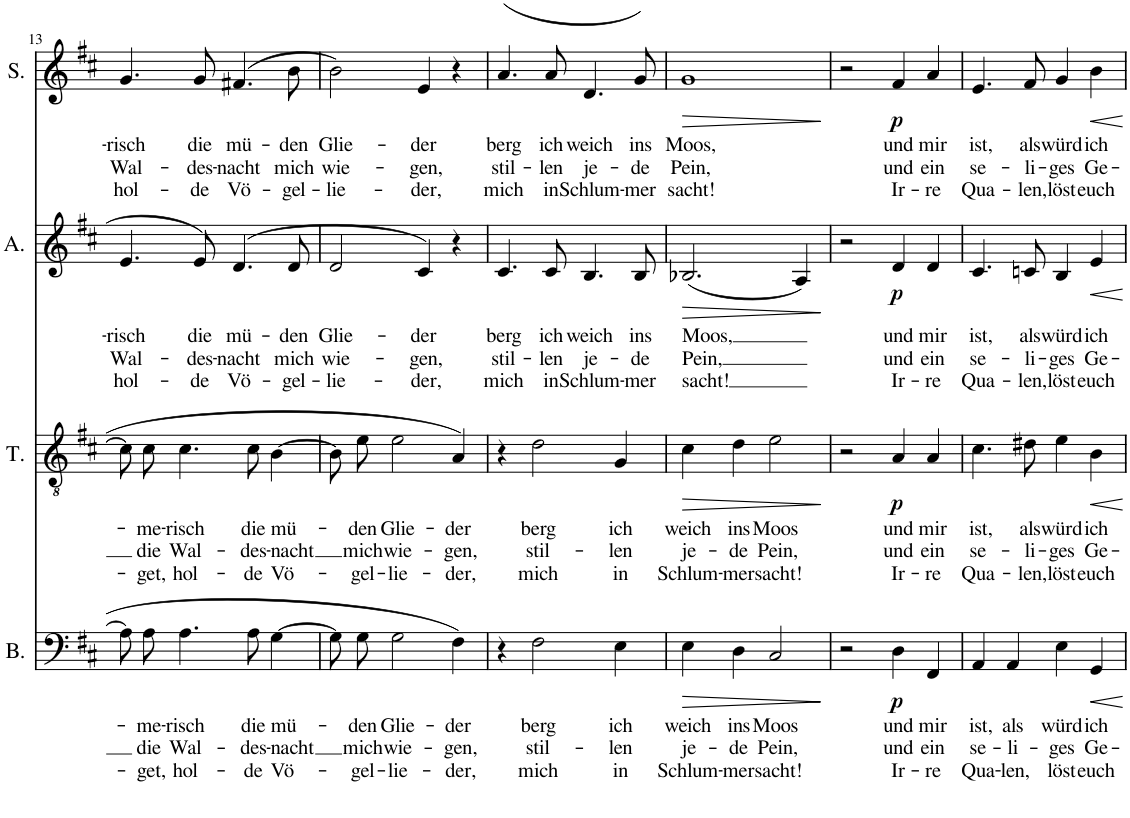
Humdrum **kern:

**kern	**text	**text	**text	**dynam	**kern	**text	**text	**text	**dynam	**kern	**text	**text	**text	**dynam	**kern	**text	**text	**text	**dynam
*part4	*part4	*part4	*part4	*part4	*part3	*part3	*part3	*part3	*part3	*part2	*part2	*part2	*part2	*part2	*part1	*part1	*part1	*part1	*part1
*staff4	*staff4	*staff4	*staff4	*staff4	*staff3	*staff3	*staff3	*staff3	*staff3	*staff2	*staff2	*staff2	*staff2	*staff2	*staff1	*staff1	*staff1	*staff1	*staff1
*I"B.	*	*	*	*	*I"T.	*	*	*	*	*I"A.	*	*	*	*	*I"S.	*	*	*	*
*I'B.	*	*	*	*	*I'T.	*	*	*	*	*I'A.	*	*	*	*	*I'S.	*	*	*	*
!!LO:PB:g=z
*clefF4	*	*	*	*	*clefGv2	*	*	*	*	*clefG2	*	*	*	*	*clefG2	*	*	*	*
*k[f#c#]	*	*	*	*	*k[f#c#]	*	*	*	*	*k[f#c#]	*	*	*	*	*k[f#c#]	*	*	*	*
*M4/4	*	*	*	*	*M4/4	*	*	*	*	*M4/4	*	*	*	*	*M4/4	*	*	*	*
*met(c)	*	*	*	*	*met(c)	*	*	*	*	*met(c)	*	*	*	*	*met(c)	*	*	*	*
=13	=13	=13	=13	=13	=13	=13	=13	=13	=13	=13	=13	=13	=13	=13	=13	=13	=13	=13	=13
!	!	!	!	!	!	!	!	!	!	!	!LO:LY:b	!LO:LY:b	!LO:LY:b	!	!	!LO:LY:b	!LO:LY:b	!LO:LY:b	!
8A\L]	.	.	.	.	8c#\L]	.	.	.	.	4.e/	-risch	Wal-	hol-	.	4.g/	-risch	Wal-	hol-	.
!	!LO:LY:b	!LO:LY:b	!LO:LY:b	!	!	!LO:LY:b	!LO:LY:b	!LO:LY:b	!	!	!	!	!	!	!	!	!	!	!
8A\J	-me-	die	-get,	.	8c#\J	-me-	die	-get,	.	.	.	.	.	.	.	.	.	.	.
!	!LO:LY:b	!LO:LY:b	!LO:LY:b	!	!	!LO:LY:b	!LO:LY:b	!LO:LY:b	!	!	!	!	!	!	!	!	!	!	!
4.A\	-risch	Wal-	hol-	.	4.c#\	-risch	Wal-	hol-	.	.	.	.	.	.	.	.	.	.	.
!	!	!	!	!	!	!	!	!	!	!	!LO:LY:b	!LO:LY:b	!LO:LY:b	!	!	!LO:LY:b	!LO:LY:b	!LO:LY:b	!
.	.	.	.	.	.	.	.	.	.	8e/	die	-des-	-de	.	8g/	die	-des-	-de	.
!	!	!	!	!	!	!	!	!	!	!	!LO:LY:b	!LO:LY:b	!LO:LY:b	!	!	!LO:LY:b	!LO:LY:b	!LO:LY:b	!
.	.	.	.	.	.	.	.	.	.	(>4.d/	mü-	-nacht	Vö-	.	(4.f#X/	mü-	-nacht	Vö-	.
!	!LO:LY:b	!LO:LY:b	!LO:LY:b	!	!	!LO:LY:b	!LO:LY:b	!LO:LY:b	!	!	!	!	!	!	!	!	!	!	!
8A\	die	-des-	-de	.	8c#\	die	-des-	-de	.	.	.	.	.	.	.	.	.	.	.
!	!LO:LY:b	!LO:LY:b	!LO:LY:b	!	!	!LO:LY:b	!LO:LY:b	!LO:LY:b	!	!	!	!	!	!	!	!	!	!	!
[4G\	mü-	-nacht	Vö-	.	[4B\	mü-	-nacht	Vö-	.	.	.	.	.	.	.	.	.	.	.
!	!	!	!	!	!	!	!	!	!	!	!LO:LY:b	!LO:LY:b	!LO:LY:b	!	!	!LO:LY:b	!LO:LY:b	!LO:LY:b	!
.	.	.	.	.	.	.	.	.	.	8d/	-den	mich	-gel-	.	8b\	-den	mich	-gel-	.
=14	=14	=14	=14	=14	=14	=14	=14	=14	=14	=14	=14	=14	=14	=14	=14	=14	=14	=14	=14
!	!	!	!	!	!	!	!	!	!	!	!LO:LY:b	!LO:LY:b	!LO:LY:b	!	!	!LO:LY:b	!LO:LY:b	!LO:LY:b	!
8G\L]	.	.	.	.	8B\L]	.	.	.	.	2d/	Glie-	wie-	-lie-	.	2b\)	Glie-	wie-	-lie-	.
!	!LO:LY:b	!LO:LY:b	!LO:LY:b	!	!	!LO:LY:b	!LO:LY:b	!LO:LY:b	!	!	!	!	!	!	!	!	!	!	!
8G\J	-den	mich	-gel-	.	8e\J	-den	mich	-gel-	.	.	.	.	.	.	.	.	.	.	.
!	!LO:LY:b	!LO:LY:b	!LO:LY:b	!	!	!LO:LY:b	!LO:LY:b	!LO:LY:b	!	!	!	!	!	!	!	!	!	!	!
2G\	Glie-	wie-	-lie-	.	2e\	Glie-	wie-	-lie-	.	.	.	.	.	.	.	.	.	.	.
!	!	!	!	!	!	!	!	!	!	!	!LO:LY:b	!LO:LY:b	!LO:LY:b	!	!	!LO:LY:b	!LO:LY:b	!LO:LY:b	!
.	.	.	.	.	.	.	.	.	.	4c#/)	-der	-gen,	-der,	.	4e/	-der	-gen,	-der,	.
!	!LO:LY:b	!LO:LY:b	!LO:LY:b	!	!	!LO:LY:b	!LO:LY:b	!LO:LY:b	!	!	!	!	!	!	!	!	!	!	!
4F#\	-der	-gen,	-der,	.	4A/	-der	-gen,	-der,	.	4r	.	.	.	.	4r	.	.	.	.
=15	=15	=15	=15	=15	=15	=15	=15	=15	=15	=15	=15	=15	=15	=15	=15	=15	=15	=15	=15
!	!	!	!	!	!	!	!	!	!	!	!LO:LY:b	!LO:LY:b	!LO:LY:b	!	!	!LO:LY:b	!LO:LY:b	!LO:LY:b	!
4r	.	.	.	.	4r	.	.	.	.	4.c#/	berg	stil-	mich	.	(4.a/	berg	stil-	mich	.
!	!LO:LY:b	!LO:LY:b	!LO:LY:b	!	!	!LO:LY:b	!LO:LY:b	!LO:LY:b	!	!	!	!	!	!	!	!	!	!	!
2F#\	berg	stil-	mich	.	2d\	berg	stil-	mich	.	.	.	.	.	.	.	.	.	.	.
!	!	!	!	!	!	!	!	!	!	!	!LO:LY:b	!LO:LY:b	!LO:LY:b	!	!	!LO:LY:b	!LO:LY:b	!LO:LY:b	!
.	.	.	.	.	.	.	.	.	.	8c#/	ich	-len	in	.	8a/	ich	-len	in	.
!	!	!	!	!	!	!	!	!	!	!	!LO:LY:b	!LO:LY:b	!LO:LY:b	!	!	!LO:LY:b	!LO:LY:b	!LO:LY:b	!
.	.	.	.	.	.	.	.	.	.	4.B/	weich	je-	Schlum-	.	4.d/	weich	je-	Schlum-	.
!	!LO:LY:b	!LO:LY:b	!LO:LY:b	!	!	!LO:LY:b	!LO:LY:b	!LO:LY:b	!	!	!	!	!	!	!	!	!	!	!
4E\	ich	-len	in	.	4G/	ich	-len	in	.	.	.	.	.	.	.	.	.	.	.
!	!	!	!	!	!	!	!	!	!	!	!LO:LY:b	!LO:LY:b	!LO:LY:b	!	!	!LO:LY:b	!LO:LY:b	!LO:LY:b	!
.	.	.	.	.	.	.	.	.	.	8B/	ins	-de	-mer	.	8g/)	ins	-de	-mer	.
=16	=16	=16	=16	=16	=16	=16	=16	=16	=16	=16	=16	=16	=16	=16	=16	=16	=16	=16	=16
!	!LO:LY:b	!LO:LY:b	!LO:LY:b	!LO:HP:b	!	!LO:LY:b	!LO:LY:b	!LO:LY:b	!LO:HP:b	!	!LO:LY:b	!LO:LY:b	!LO:LY:b	!LO:HP:b	!	!LO:LY:b	!LO:LY:b	!LO:LY:b	!LO:HP:b
4E\	weich	je-	Schlum-	>	4c#\	weich	je-	Schlum-	>	(2.B-X/	Moos,	Pein,	sacht!	>	1g	Moos,	Pein,	sacht!	>
!	!LO:LY:b	!LO:LY:b	!LO:LY:b	!	!	!LO:LY:b	!LO:LY:b	!LO:LY:b	!	!	!	!	!	!	!	!	!	!	!
4D\	ins	-de	-mer	.	4d\	ins	-de	-mer	.	.	.	.	.	.	.	.	.	.	.
!	!LO:LY:b	!LO:LY:b	!LO:LY:b	!	!	!LO:LY:b	!LO:LY:b	!LO:LY:b	!	!	!	!	!	!	!	!	!	!	!
2C#/	Moos	Pein,	sacht!	.	2e\	Moos	Pein,	sacht!	.	.	.	.	.	.	.	.	.	.	.
.	.	.	.	.	.	.	.	.	.	4A/)	.	.	.	.	.	.	.	.	.
.	.	.	.	]	.	.	.	.	]	.	.	.	.	]	.	.	.	.	]
=17	=17	=17	=17	=17	=17	=17	=17	=17	=17	=17	=17	=17	=17	=17	=17	=17	=17	=17	=17
2r	.	.	.	.	2r	.	.	.	.	2r	.	.	.	.	2r	.	.	.	.
!	!LO:LY:b	!LO:LY:b	!LO:LY:b	!LO:DY:b	!	!LO:LY:b	!LO:LY:b	!LO:LY:b	!LO:DY:b	!	!LO:LY:b	!LO:LY:b	!LO:LY:b	!LO:DY:b	!	!LO:LY:b	!LO:LY:b	!LO:LY:b	!LO:DY:b
4D\	und	und	Ir-	p	4A/	und	und	Ir-	p	4d/	und	und	Ir-	p	4f#/	und	und	Ir-	p
!	!LO:LY:b	!LO:LY:b	!LO:LY:b	!	!	!LO:LY:b	!LO:LY:b	!LO:LY:b	!	!	!LO:LY:b	!LO:LY:b	!LO:LY:b	!	!	!LO:LY:b	!LO:LY:b	!LO:LY:b	!
4FF#/	mir	ein	-re	.	4A/	mir	ein	-re	.	4d/	mir	ein	-re	.	4a/	mir	ein	-re	.
=18	=18	=18	=18	=18	=18	=18	=18	=18	=18	=18	=18	=18	=18	=18	=18	=18	=18	=18	=18
!	!LO:LY:b	!LO:LY:b	!LO:LY:b	!	!	!LO:LY:b	!LO:LY:b	!LO:LY:b	!	!	!LO:LY:b	!LO:LY:b	!LO:LY:b	!	!	!LO:LY:b	!LO:LY:b	!LO:LY:b	!
4AA/	ist,	se-	Qua-	.	4.c#\	ist,	se-	Qua-	.	4.c#/	ist,	se-	Qua-	.	4.e/	ist,	se-	Qua-	.
!	!LO:LY:b	!LO:LY:b	!LO:LY:b	!	!	!	!	!	!	!	!	!	!	!	!	!	!	!	!
4AA/	als	-li-	-len,	.	.	.	.	.	.	.	.	.	.	.	.	.	.	.	.
!	!	!	!	!	!	!LO:LY:b	!LO:LY:b	!LO:LY:b	!	!	!LO:LY:b	!LO:LY:b	!LO:LY:b	!	!	!LO:LY:b	!LO:LY:b	!LO:LY:b	!
.	.	.	.	.	8d#X\	als	-li-	-len,	.	8cn/	als	-li-	-len,	.	8f#/	als	-li-	-len,	.
!	!LO:LY:b	!LO:LY:b	!LO:LY:b	!	!	!LO:LY:b	!LO:LY:b	!LO:LY:b	!	!	!LO:LY:b	!LO:LY:b	!LO:LY:b	!	!	!LO:LY:b	!LO:LY:b	!LO:LY:b	!
4E\	würd	-ges	löst	.	4e\	würd	-ges	löst	.	4B/	würd	-ges	löst	.	4g/	würd	-ges	löst	.
!	!LO:LY:b	!LO:LY:b	!LO:LY:b	!	!	!LO:LY:b	!LO:LY:b	!LO:LY:b	!	!	!LO:LY:b	!LO:LY:b	!LO:LY:b	!	!	!LO:LY:b	!LO:LY:b	!LO:LY:b	!
4GG/	ich	Ge-	euch	.	4B\	ich	Ge-	euch	.	4e/	ich	Ge-	euch	.	4b\	ich	Ge-	euch	.
=	=	=	=	=	=	=	=	=	=	=	=	=	=	=	=	=	=	=	=
*-	*-	*-	*-	*-	*-	*-	*-	*-	*-	*-	*-	*-	*-	*-	*-	*-	*-	*-	*-
